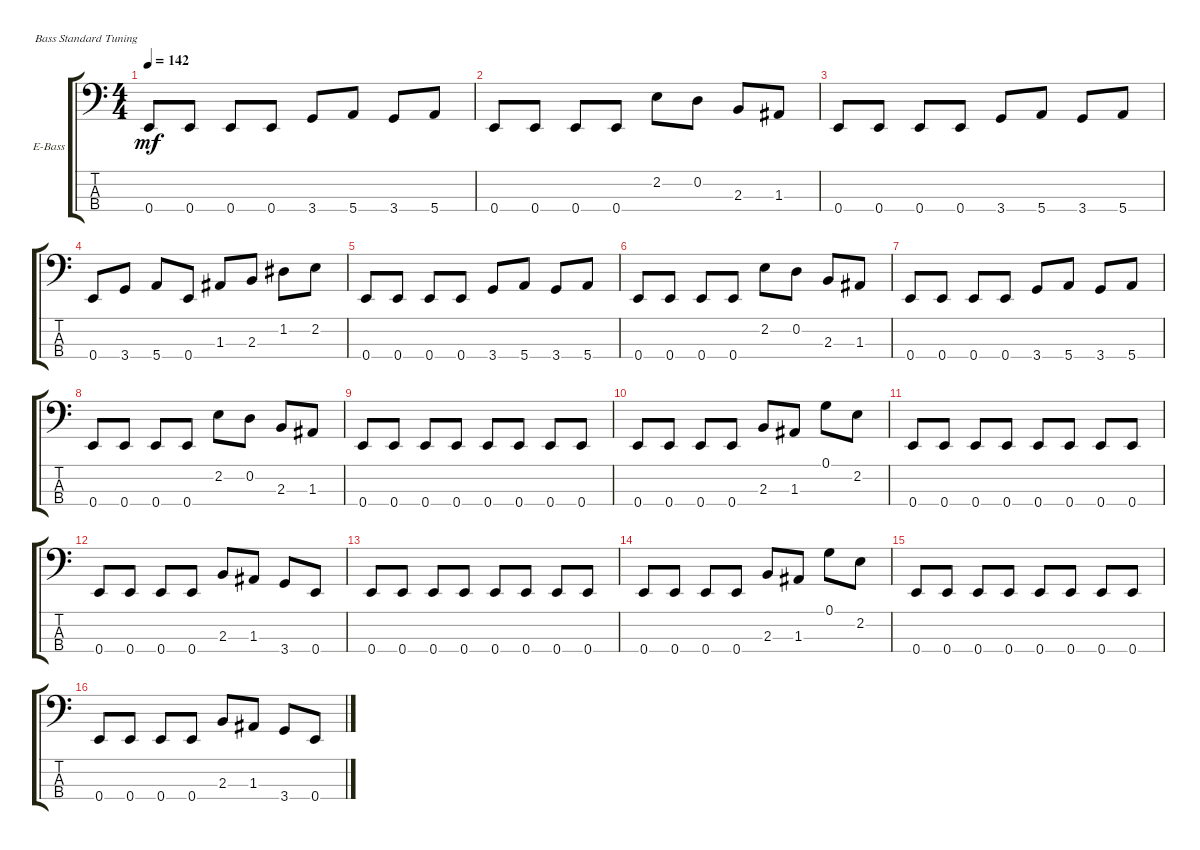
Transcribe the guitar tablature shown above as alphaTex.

\defaultSystemsLayout 4
\bracketExtendMode groupsimilarinstruments
\firstSystemTrackNameOrientation horizontal
\otherSystemsTrackNameOrientation horizontal
\track ("Electric Bass" "E-Bass") {instrument electricbassfinger}
\staff {score tabs}
\tuning (G2 D2 A1 E1)
\ts (4 4)
\tempo 142
\clef f4
\ks c
0.4.8{dy mf} 0.4.8 0.4.8 0.4.8 3.4.8 5.4.8 3.4.8 5.4.8 |
0.4.8 0.4.8 0.4.8 0.4.8 2.2.8 0.2.8 2.3.8 1.3.8 |
0.4.8 0.4.8 0.4.8 0.4.8 3.4.8 5.4.8 3.4.8 5.4.8 |
0.4.8 3.4.8 5.4.8 0.4.8 1.3.8 2.3.8 1.2.8 2.2.8 |
0.4.8 0.4.8 0.4.8 0.4.8 3.4.8 5.4.8 3.4.8 5.4.8 |
0.4.8 0.4.8 0.4.8 0.4.8 2.2.8 0.2.8 2.3.8 1.3.8 |
0.4.8 0.4.8 0.4.8 0.4.8 3.4.8 5.4.8 3.4.8 5.4.8 |
0.4.8 0.4.8 0.4.8 0.4.8 2.2.8 0.2.8 2.3.8 1.3.8 |
0.4.8 0.4.8 0.4.8 0.4.8 0.4.8 0.4.8 0.4.8 0.4.8 |
0.4.8 0.4.8 0.4.8 0.4.8 2.3.8 1.3.8 0.1.8 2.2.8 |
0.4.8 0.4.8 0.4.8 0.4.8 0.4.8 0.4.8 0.4.8 0.4.8 |
0.4.8 0.4.8 0.4.8 0.4.8 2.3.8 1.3.8 3.4.8 0.4.8 |
0.4.8 0.4.8 0.4.8 0.4.8 0.4.8 0.4.8 0.4.8 0.4.8 |
0.4.8 0.4.8 0.4.8 0.4.8 2.3.8 1.3.8 0.1.8 2.2.8 |
0.4.8 0.4.8 0.4.8 0.4.8 0.4.8 0.4.8 0.4.8 0.4.8 |
0.4.8 0.4.8 0.4.8 0.4.8 2.3.8 1.3.8 3.4.8 0.4.8
